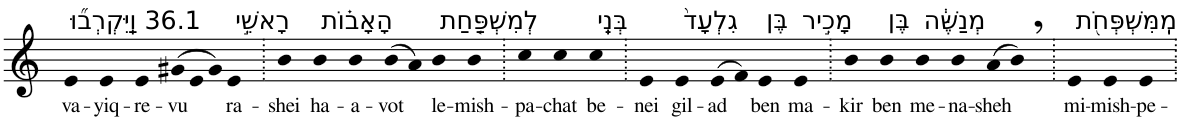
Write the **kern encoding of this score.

**kern	**text
*part1	*part1
*staff1	*staff1
*I"Piano	*
*I'Pno	*
*clefG2	*
*k[]	*
=1	=1
!LO:TX:a:t=36.1 וַֽיִּקְרְב֞וּ	!
!	!LO:LY:b
4e	va-
!	!LO:LY:b
4e	-yiq-
!	!LO:LY:b
4e	-re-
*Xtuplet	*
!	!LO:LY:b
(>12g#X	-vu
12e	.
12g#)	.
!LO:TX:a:t=רָאשֵׁ֣י	!
!	!LO:LY:b
4e	ra-
=2.	=2.
!	!LO:LY:b
4b	-shei
!LO:TX:a:t=הָאָב֗וֹת	!
!	!LO:LY:b
4b	ha-
!	!LO:LY:b
4b	-a-
!	!LO:LY:b
(>8b	-vot
8a)	.
!LO:TX:a:t=לְמִשְׁפַּ֤חַת	!
!	!LO:LY:b
4b	le-
!	!LO:LY:b
4b	-mish-
=3.	=3.
!	!LO:LY:b
4cc	-pa-
!	!LO:LY:b
4cc	-chat
!LO:TX:a:t=בְּנֵֽי	!
!	!LO:LY:b
4cc	be-
=4.	=4.
!	!LO:LY:b
4e	-nei
!LO:TX:a:t=גִלְעָד֙	!
!	!LO:LY:b
4e	gil-
!	!LO:LY:b
(>8e	-ad
8f)	.
!LO:TX:a:t=בֶּן	!
!	!LO:LY:b
4e	ben
!LO:TX:a:t=מָכִ֣יר	!
!	!LO:LY:b
4e	ma-
=5.	=5.
!	!LO:LY:b
4b	-kir
!LO:TX:a:t=בֶּן	!
!	!LO:LY:b
4b	ben
!LO:TX:a:t=מְנַשֶּׁ֔ה	!
!	!LO:LY:b
4b	me-
!	!LO:LY:b
4b	-na-
!	!LO:LY:b
(>8a	-sheh
8b,)	.
=6.	=6.
!LO:TX:a:t=מִֽמִּשְׁפְּחֹ֖ת	!
!	!LO:LY:b
4e	mi-
!	!LO:LY:b
4e	-mish-
!	!LO:LY:b
4e	-pe-
=.	=.
*-	*-
